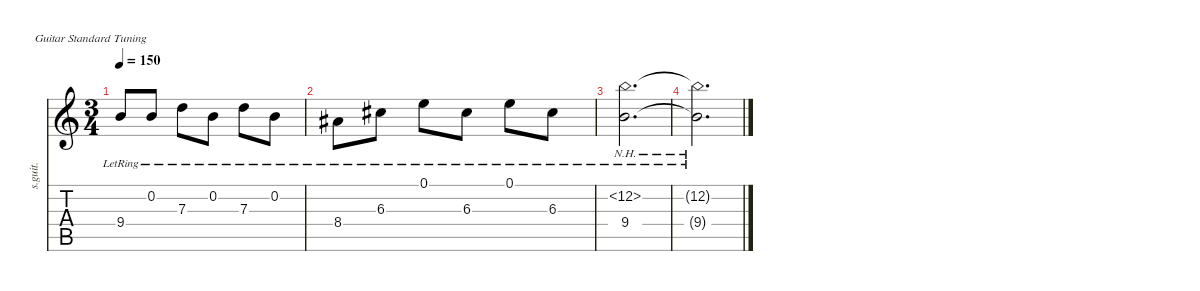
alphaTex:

\defaultSystemsLayout 4
\hideDynamics
\bracketExtendMode nobrackets
\track ("Arpeggio" "s.guit.") {instrument acousticguitarnylon}
\staff {score tabs}
\tuning (E4 B3 G3 D3 A2 E2)
\ts (3 4)
\tempo 150
\clef g2
\ks c
9.4{lr}.8{dy mf beam Up} 0.2{lr}.8{beam Up} 7.3{lr}.8{beam Down} 0.2{lr}.8{beam Down} 7.3{lr}.8{beam Down} 0.2{lr}.8{beam Down} |
8.4{lr acc #}.8{beam Down} 6.3{lr acc #}.8{beam Down} 0.1{lr}.8{beam Down} 6.3{lr acc #}.8{beam Down} 0.1{lr}.8{beam Down} 6.3{lr acc #}.8{beam Down} |
(9.4{lr} 12.2{nh}).2{d beam Down} |
(9.4{lr t} 12.2{nh t}).2{d beam Down}
